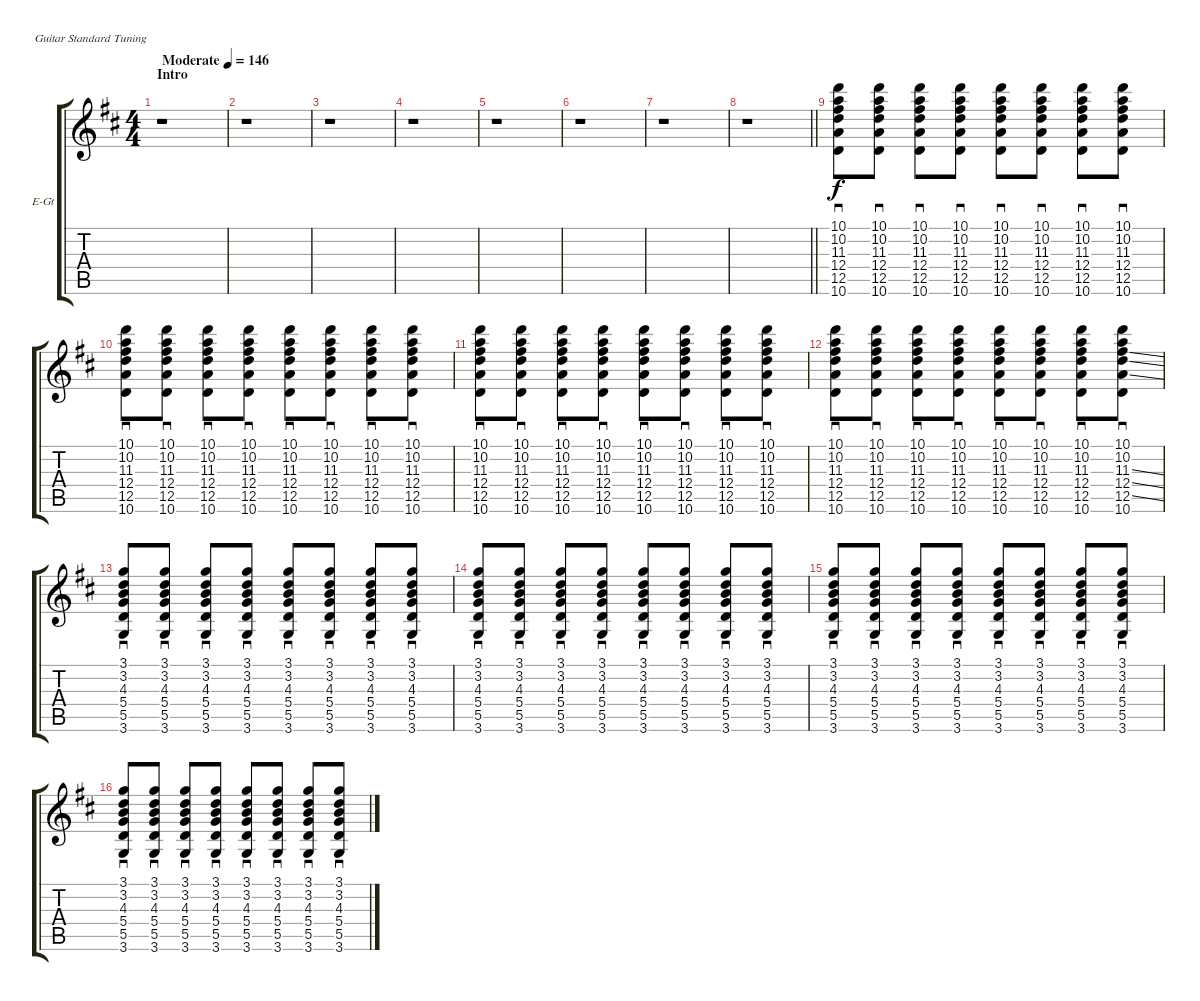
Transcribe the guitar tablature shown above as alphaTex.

\bracketExtendMode groupsimilarinstruments
\firstSystemTrackNameOrientation horizontal
\otherSystemsTrackNameOrientation horizontal
\track ("Albert Hammond Jr." "E-Gt") {instrument electricguitarjazz}
\staff {score tabs}
\tuning (E4 B3 G3 D3 A2 E2)
\ts (4 4)
\beaming (8 2 2 2 2)
\section ("" "Intro")
\tempo (146 "Moderate")
\clef g2
\ks d
r.1{dy f instrument electricguitarjazz} |
r.1 |
r.1 |
r.1 |
r.1 |
r.1 |
r.1 |
\barLineRight lightlight
r.1 |
(10.1 10.2 11.3 12.4 12.5 10.6).8{sd} (10.1 10.2 11.3 12.4 12.5 10.6).8{sd} (10.1 10.2 11.3 12.4 12.5 10.6).8{sd} (10.1 10.2 11.3 12.4 12.5 10.6).8{sd} (10.1 10.2 11.3 12.4 12.5 10.6).8{sd} (10.1 10.2 11.3 12.4 12.5 10.6).8{sd} (10.1 10.2 11.3 12.4 12.5 10.6).8{sd} (10.1 10.2 11.3 12.4 12.5 10.6).8{sd} |
(10.1 10.2 11.3 12.4 12.5 10.6).8{sd} (10.1 10.2 11.3 12.4 12.5 10.6).8{sd} (10.1 10.2 11.3 12.4 12.5 10.6).8{sd} (10.1 10.2 11.3 12.4 12.5 10.6).8{sd} (10.1 10.2 11.3 12.4 12.5 10.6).8{sd} (10.1 10.2 11.3 12.4 12.5 10.6).8{sd} (10.1 10.2 11.3 12.4 12.5 10.6).8{sd} (10.1 10.2 11.3 12.4 12.5 10.6).8{sd} |
(10.1 10.2 11.3 12.4 12.5 10.6).8{sd} (10.1 10.2 11.3 12.4 12.5 10.6).8{sd} (10.1 10.2 11.3 12.4 12.5 10.6).8{sd} (10.1 10.2 11.3 12.4 12.5 10.6).8{sd} (10.1 10.2 11.3 12.4 12.5 10.6).8{sd} (10.1 10.2 11.3 12.4 12.5 10.6).8{sd} (10.1 10.2 11.3 12.4 12.5 10.6).8{sd} (10.1 10.2 11.3 12.4 12.5 10.6).8{sd} |
(10.1 10.2 11.3 12.4 12.5 10.6).8{sd} (10.1 10.2 11.3 12.4 12.5 10.6).8{sd} (10.1 10.2 11.3 12.4 12.5 10.6).8{sd} (10.1 10.2 11.3 12.4 12.5 10.6).8{sd} (10.1 10.2 11.3 12.4 12.5 10.6).8{sd} (10.1 10.2 11.3 12.4 12.5 10.6).8{sd} (10.1 10.2 11.3 12.4 12.5 10.6).8{sd} (10.1 10.2 11.3{ss} 12.4{ss} 12.5{ss} 10.6).8{sd} |
(3.1 3.2 4.3 5.4 5.5 3.6).8{sd} (3.1 3.2 4.3 5.4 5.5 3.6).8{sd} (3.1 3.2 4.3 5.4 5.5 3.6).8{sd} (3.1 3.2 4.3 5.4 5.5 3.6).8{sd} (3.1 3.2 4.3 5.4 5.5 3.6).8{sd} (3.1 3.2 4.3 5.4 5.5 3.6).8{sd} (3.1 3.2 4.3 5.4 5.5 3.6).8{sd} (3.1 3.2 4.3 5.4 5.5 3.6).8{sd} |
(3.1 3.2 4.3 5.4 5.5 3.6).8{sd} (3.1 3.2 4.3 5.4 5.5 3.6).8{sd} (3.1 3.2 4.3 5.4 5.5 3.6).8{sd} (3.1 3.2 4.3 5.4 5.5 3.6).8{sd} (3.1 3.2 4.3 5.4 5.5 3.6).8{sd} (3.1 3.2 4.3 5.4 5.5 3.6).8{sd} (3.1 3.2 4.3 5.4 5.5 3.6).8{sd} (3.1 3.2 4.3 5.4 5.5 3.6).8{sd} |
(3.1 3.2 4.3 5.4 5.5 3.6).8{sd} (3.1 3.2 4.3 5.4 5.5 3.6).8{sd} (3.1 3.2 4.3 5.4 5.5 3.6).8{sd} (3.1 3.2 4.3 5.4 5.5 3.6).8{sd} (3.1 3.2 4.3 5.4 5.5 3.6).8{sd} (3.1 3.2 4.3 5.4 5.5 3.6).8{sd} (3.1 3.2 4.3 5.4 5.5 3.6).8{sd} (3.1 3.2 4.3 5.4 5.5 3.6).8{sd} |
(3.1 3.2 4.3 5.4 5.5 3.6).8{sd} (3.1 3.2 4.3 5.4 5.5 3.6).8{sd} (3.1 3.2 4.3 5.4 5.5 3.6).8{sd} (3.1 3.2 4.3 5.4 5.5 3.6).8{sd} (3.1 3.2 4.3 5.4 5.5 3.6).8{sd} (3.1 3.2 4.3 5.4 5.5 3.6).8{sd} (3.1 3.2 4.3 5.4 5.5 3.6).8{sd} (3.1 3.2 4.3{ss} 5.4{ss} 5.5{ss} 3.6).8{sd}
